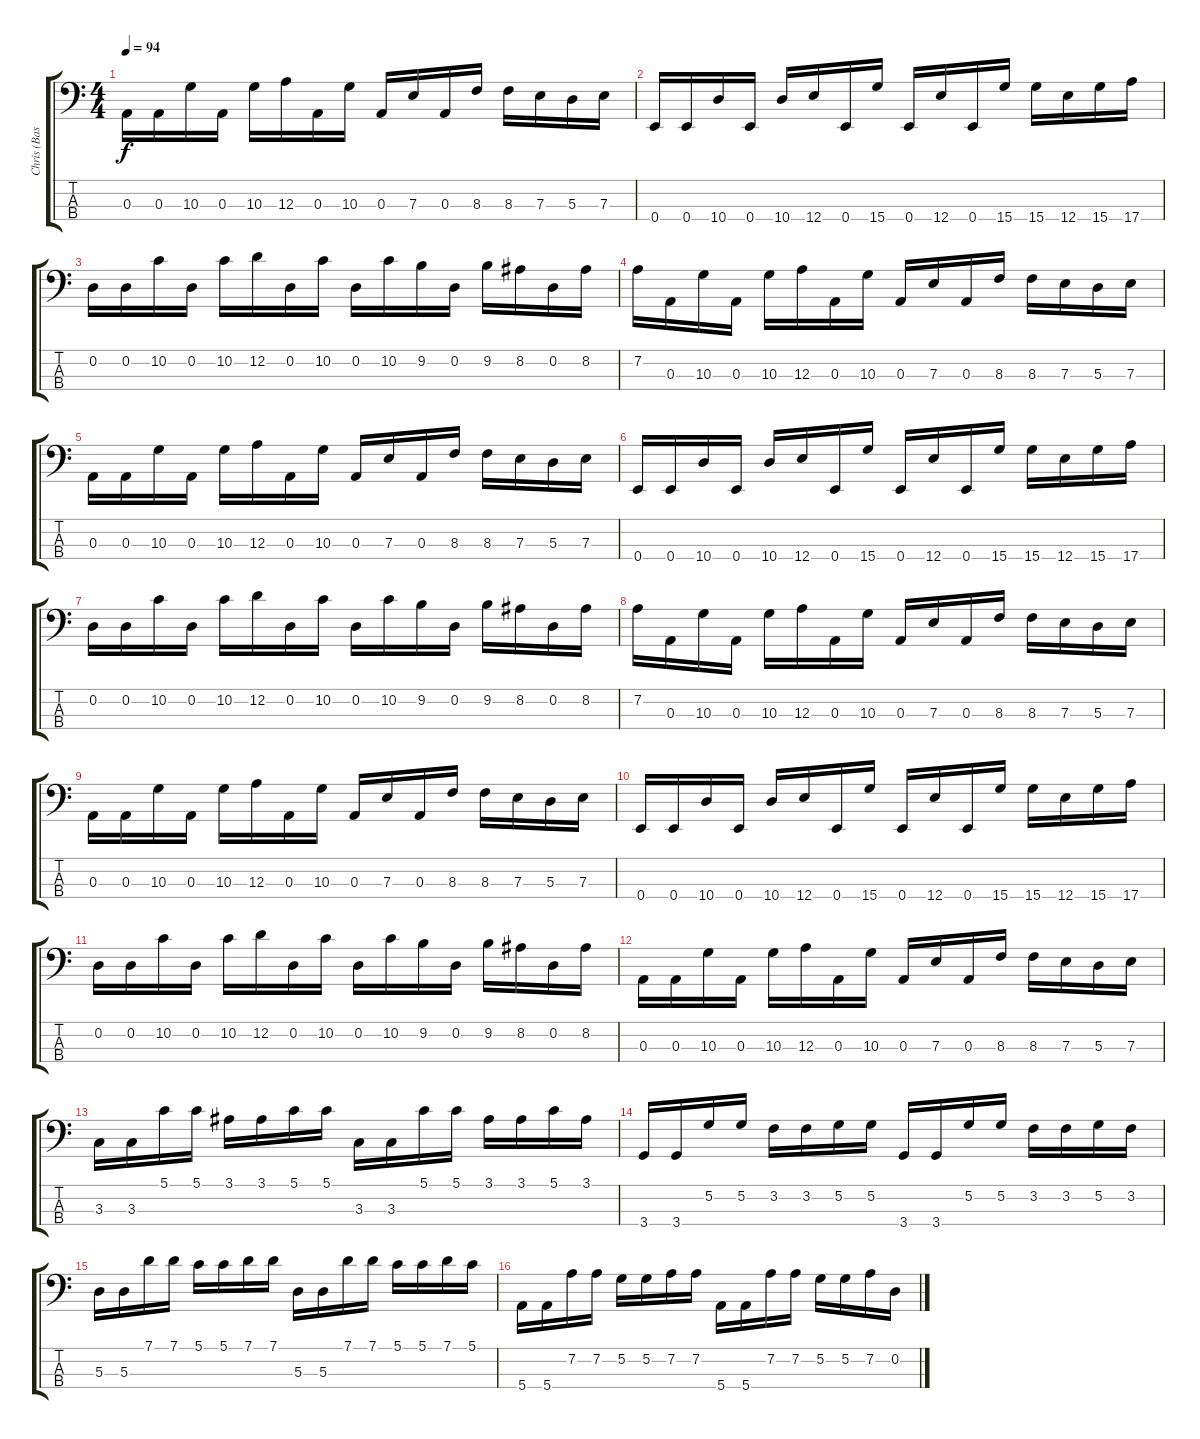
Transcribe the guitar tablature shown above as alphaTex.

\track ("Chris (Bass - Fuzz)" "Chris (Bas") {instrument electricbassfinger}
\staff {score tabs}
\tuning (G2 D2 A1 E1) {hide}
\ts (4 4)
\tempo 94
\clef f4
\ks c
0.3.16{dy f} 0.3.16 10.3.16 0.3.16 10.3.16 12.3.16 0.3.16 10.3.16 0.3.16 7.3.16 0.3.16 8.3.16 8.3.16 7.3.16 5.3.16 7.3.16 |
0.4.16 0.4.16 10.4.16 0.4.16 10.4.16 12.4.16 0.4.16 15.4.16 0.4.16 12.4.16 0.4.16 15.4.16 15.4.16 12.4.16 15.4.16 17.4.16 |
0.2.16 0.2.16 10.2.16 0.2.16 10.2.16 12.2.16 0.2.16 10.2.16 0.2.16 10.2.16 9.2.16 0.2.16 9.2.16 8.2.16 0.2.16 8.2.16 |
7.2.16 0.3.16 10.3.16 0.3.16 10.3.16 12.3.16 0.3.16 10.3.16 0.3.16 7.3.16 0.3.16 8.3.16 8.3.16 7.3.16 5.3.16 7.3.16 |
0.3.16 0.3.16 10.3.16 0.3.16 10.3.16 12.3.16 0.3.16 10.3.16 0.3.16 7.3.16 0.3.16 8.3.16 8.3.16 7.3.16 5.3.16 7.3.16 |
0.4.16 0.4.16 10.4.16 0.4.16 10.4.16 12.4.16 0.4.16 15.4.16 0.4.16 12.4.16 0.4.16 15.4.16 15.4.16 12.4.16 15.4.16 17.4.16 |
0.2.16 0.2.16 10.2.16 0.2.16 10.2.16 12.2.16 0.2.16 10.2.16 0.2.16 10.2.16 9.2.16 0.2.16 9.2.16 8.2.16 0.2.16 8.2.16 |
7.2.16 0.3.16 10.3.16 0.3.16 10.3.16 12.3.16 0.3.16 10.3.16 0.3.16 7.3.16 0.3.16 8.3.16 8.3.16 7.3.16 5.3.16 7.3.16 |
0.3.16 0.3.16 10.3.16 0.3.16 10.3.16 12.3.16 0.3.16 10.3.16 0.3.16 7.3.16 0.3.16 8.3.16 8.3.16 7.3.16 5.3.16 7.3.16 |
0.4.16 0.4.16 10.4.16 0.4.16 10.4.16 12.4.16 0.4.16 15.4.16 0.4.16 12.4.16 0.4.16 15.4.16 15.4.16 12.4.16 15.4.16 17.4.16 |
0.2.16 0.2.16 10.2.16 0.2.16 10.2.16 12.2.16 0.2.16 10.2.16 0.2.16 10.2.16 9.2.16 0.2.16 9.2.16 8.2.16 0.2.16 8.2.16 |
0.3.16 0.3.16 10.3.16 0.3.16 10.3.16 12.3.16 0.3.16 10.3.16 0.3.16 7.3.16 0.3.16 8.3.16 8.3.16 7.3.16 5.3.16 7.3.16 |
3.3.16 3.3.16 5.1.16 5.1.16 3.1.16 3.1.16 5.1.16 5.1.16 3.3.16 3.3.16 5.1.16 5.1.16 3.1.16 3.1.16 5.1.16 3.1.16 |
3.4.16 3.4.16 5.2.16 5.2.16 3.2.16 3.2.16 5.2.16 5.2.16 3.4.16 3.4.16 5.2.16 5.2.16 3.2.16 3.2.16 5.2.16 3.2.16 |
5.3.16 5.3.16 7.1.16 7.1.16 5.1.16 5.1.16 7.1.16 7.1.16 5.3.16 5.3.16 7.1.16 7.1.16 5.1.16 5.1.16 7.1.16 5.1.16 |
5.4.16 5.4.16 7.2.16 7.2.16 5.2.16 5.2.16 7.2.16 7.2.16 5.4.16 5.4.16 7.2.16 7.2.16 5.2.16 5.2.16 7.2.16 0.2.16
